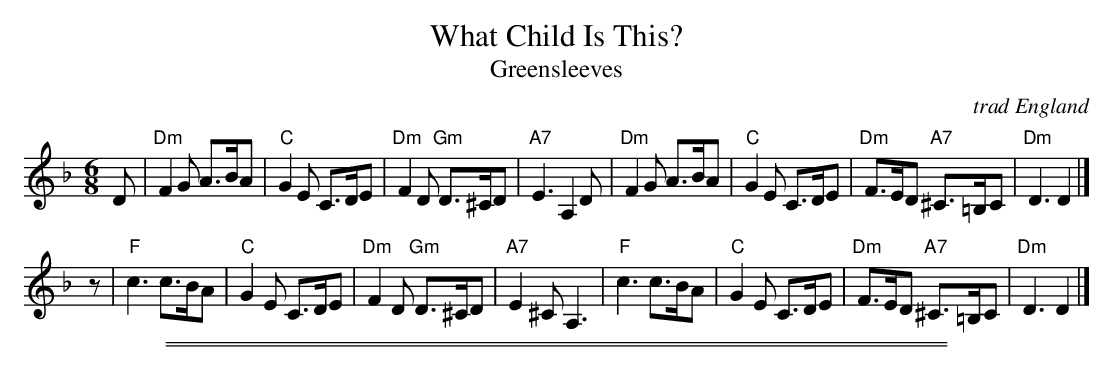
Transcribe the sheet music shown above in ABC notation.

X:1
T: What Child Is This?
T: Greensleeves
O: trad England
M: 6/8
L: 1/8
K: Dm
D \
| "Dm"F2G A>BA | "C"G2E C>DE | "Dm"F2D "Gm"D>^CD | "A7"E3 A,2D \
| "Dm"F2G A>BA | "C"G2E C>DE | "Dm"F>ED "A7"^C>=B,C | "Dm"D3 D2 |]
z \
| "F"c3 c>BA | "C"G2E C>DE | "Dm"F2D "Gm"D>^CD | "A7"E2^C A,3 \
| "F"c3 c>BA | "C"G2E C>DE | "Dm"F>ED "A7"^C>=B,C | "Dm"D3 D2 |]
